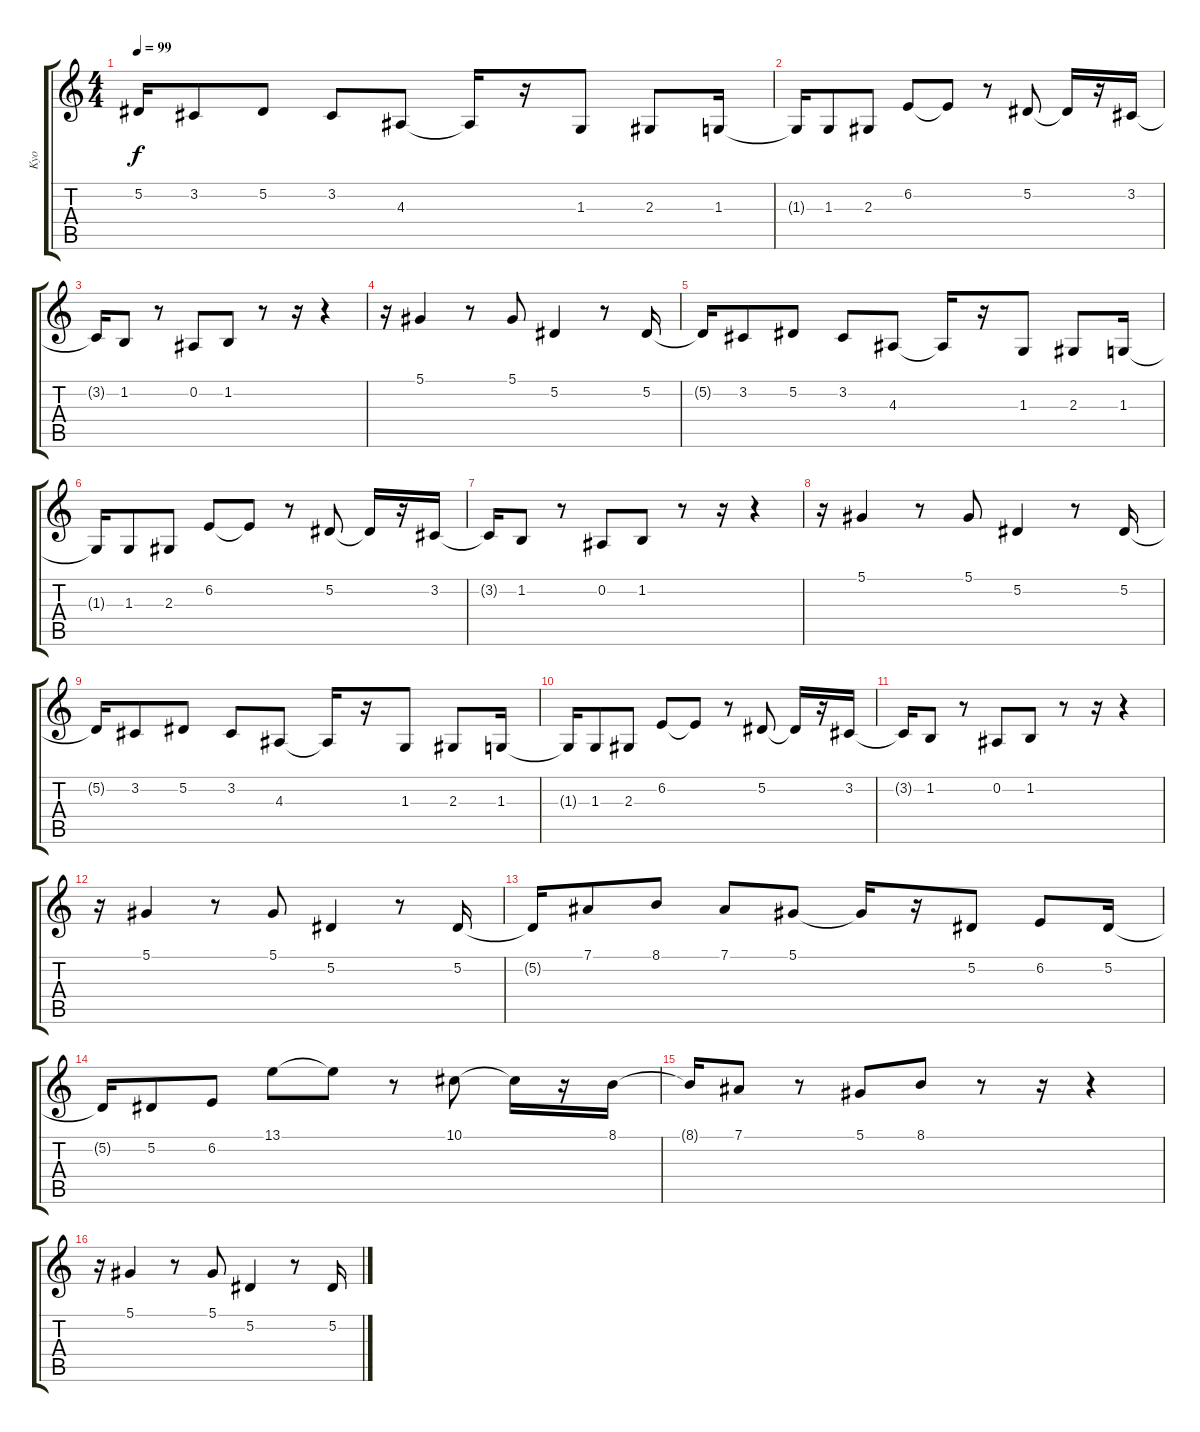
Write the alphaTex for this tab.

\track ("Kyo" "Kyo") {instrument orchestralharp}
\staff {score tabs}
\tuning (Eb4 Bb3 Gb3 Db3 Ab2 Db2) {hide}
\ts (4 4)
\tempo 99
\clef g2
\ks c
5.2{t}.16{dy f} 3.2.8 5.2.8 3.2.8 4.3.8 4.3{t}.16 r.16 1.3.8 2.3.8 1.3.16 |
1.3{t}.16 1.3.8 2.3.8 6.2.8 6.2{t}.8 r.8 5.2.8 5.2{t}.16 r.16 3.2.16 |
3.2{t}.16 1.2.8 r.8 0.2.8 1.2.8 r.8 r.16 r.4 |
r.16 5.1.4 r.8 5.1.8 5.2.4 r.8 5.2.16 |
5.2{t}.16 3.2.8 5.2.8 3.2.8 4.3.8 4.3{t}.16 r.16 1.3.8 2.3.8 1.3.16 |
1.3{t}.16 1.3.8 2.3.8 6.2.8 6.2{t}.8 r.8 5.2.8 5.2{t}.16 r.16 3.2.16 |
3.2{t}.16 1.2.8 r.8 0.2.8 1.2.8 r.8 r.16 r.4 |
r.16 5.1.4 r.8 5.1.8 5.2.4 r.8 5.2.16 |
5.2{t}.16 3.2.8 5.2.8 3.2.8 4.3.8 4.3{t}.16 r.16 1.3.8 2.3.8 1.3.16 |
1.3{t}.16 1.3.8 2.3.8 6.2.8 6.2{t}.8 r.8 5.2.8 5.2{t}.16 r.16 3.2.16 |
3.2{t}.16 1.2.8 r.8 0.2.8 1.2.8 r.8 r.16 r.4 |
r.16 5.1.4 r.8 5.1.8 5.2.4 r.8 5.2.16 |
5.2{t}.16 7.1.8 8.1.8 7.1.8 5.1.8 5.1{t}.16 r.16 5.2.8 6.2.8 5.2.16 |
5.2{t}.16 5.2.8 6.2.8 13.1.8 13.1{t}.8 r.8 10.1.8 10.1{t}.16 r.16 8.1.16 |
8.1{t}.16 7.1.8 r.8 5.1.8 8.1.8 r.8 r.16 r.4 |
r.16 5.1.4 r.8 5.1.8 5.2.4 r.8 5.2.16
